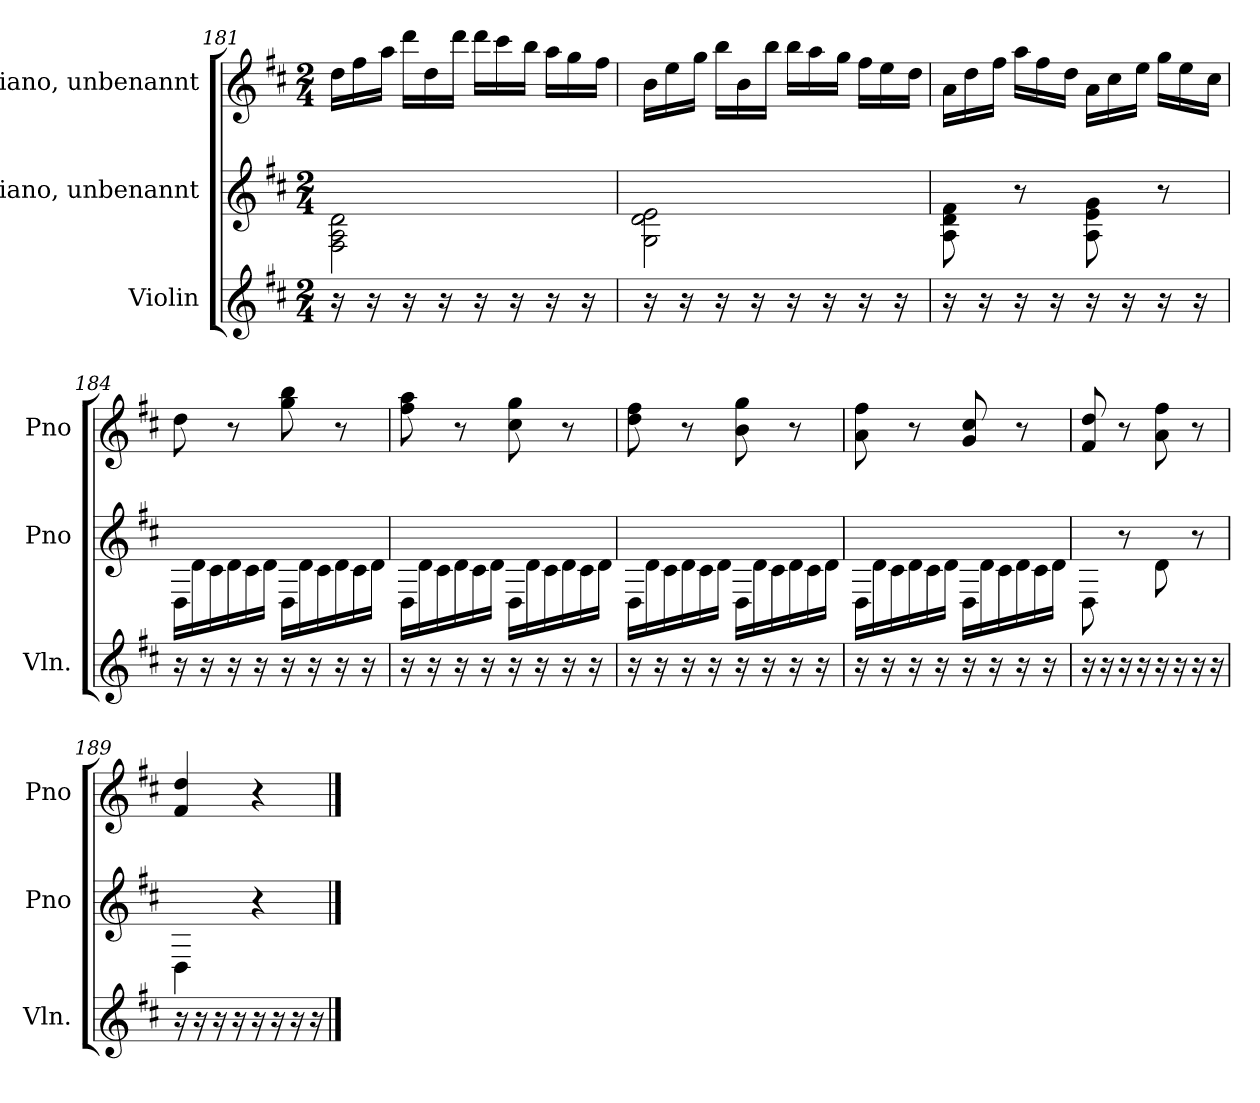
**kern	**kern	**kern
*part3	*part2	*part1
*staff3	*staff2	*staff1
*I"Violin	*I"Piano, unbenannt	*I"Piano, unbenannt
*I'Vln.	*I'Pno	*I'Pno
!!LO:PB:g=z
*clefG2	*clefG2	*clefG2
*k[f#c#]	*k[f#c#]	*k[f#c#]
*M2/4	*M2/4	*M2/4
*	*	*Xtuplet
=181	=181	=181
16r	2F#\ 2A\ 2d\	24dd\LL
.	.	24ff#\
16r	.	.
.	.	24aa\JJ
16r	.	24ddd\LL
.	.	24dd\
16r	.	.
.	.	24ddd\JJ
16r	.	24ddd\LL
.	.	24ccc#\
16r	.	.
.	.	24bb\JJ
16r	.	24aa\LL
.	.	24gg\
16r	.	.
.	.	24ff#\JJ
=182	=182	=182
16r	2G\ 2d\ 2e\	24b\LL
.	.	24ee\
16r	.	.
.	.	24gg\JJ
16r	.	24bb\LL
.	.	24b\
16r	.	.
.	.	24bb\JJ
16r	.	24bb\LL
.	.	24aa\
16r	.	.
.	.	24gg\JJ
16r	.	24ff#\LL
.	.	24ee\
16r	.	.
.	.	24dd\JJ
!!LO:LB:g=z
=183	=183	=183
16r	8A\ 8d\ 8f#\	24a\LL
.	.	24dd\
16r	.	.
.	.	24ff#\JJ
16r	8r	24aa\LL
.	.	24ff#\
16r	.	.
.	.	24dd\JJ
16r	8A\ 8e\ 8g\	24a\LL
.	.	24cc#\
16r	.	.
.	.	24ee\JJ
16r	8r	24gg\LL
.	.	24ee\
16r	.	.
.	.	24cc#\JJ
=184	=184	=184
*	*Xtuplet	*
16r	24D\LL	8dd\
.	24d\	.
16r	.	.
.	24c#\	.
16r	24d\	8r
.	24c#\	.
16r	.	.
.	24d\JJ	.
16r	24D\LL	8gg\ 8bb\
.	24d\	.
16r	.	.
.	24c#\	.
16r	24d\	8r
.	24c#\	.
16r	.	.
.	24d\JJ	.
=185	=185	=185
16r	24D\LL	8ff#\ 8aa\
.	24d\	.
16r	.	.
.	24c#\	.
16r	24d\	8r
.	24c#\	.
16r	.	.
.	24d\JJ	.
16r	24D\LL	8cc#\ 8gg\
.	24d\	.
16r	.	.
.	24c#\	.
16r	24d\	8r
.	24c#\	.
16r	.	.
.	24d\JJ	.
!!LO:LB:g=z
=186	=186	=186
16r	24D\LL	8dd\ 8ff#\
.	24d\	.
16r	.	.
.	24c#\	.
16r	24d\	8r
.	24c#\	.
16r	.	.
.	24d\JJ	.
16r	24D\LL	8b\ 8gg\
.	24d\	.
16r	.	.
.	24c#\	.
16r	24d\	8r
.	24c#\	.
16r	.	.
.	24d\JJ	.
=187	=187	=187
16r	24D\LL	8a\ 8ff#\
.	24d\	.
16r	.	.
.	24c#\	.
16r	24d\	8r
.	24c#\	.
16r	.	.
.	24d\JJ	.
16r	24D\LL	8g/ 8cc#/
.	24d\	.
16r	.	.
.	24c#\	.
16r	24d\	8r
.	24c#\	.
16r	.	.
.	24d\JJ	.
=188	=188	=188
16r	8D\	8f#/ 8dd/
16r	.	.
16r	8r	8r
16r	.	.
16r	8d\	8a\ 8ff#\
16r	.	.
16r	8r	8r
16r	.	.
!!LO:PB:g=z
=189	=189	=189
16r	4D\	4f#/ 4dd/
16r	.	.
16r	.	.
16r	.	.
16r	4r	4r
16r	.	.
16r	.	.
16r	.	.
==	==	==
*-	*-	*-
